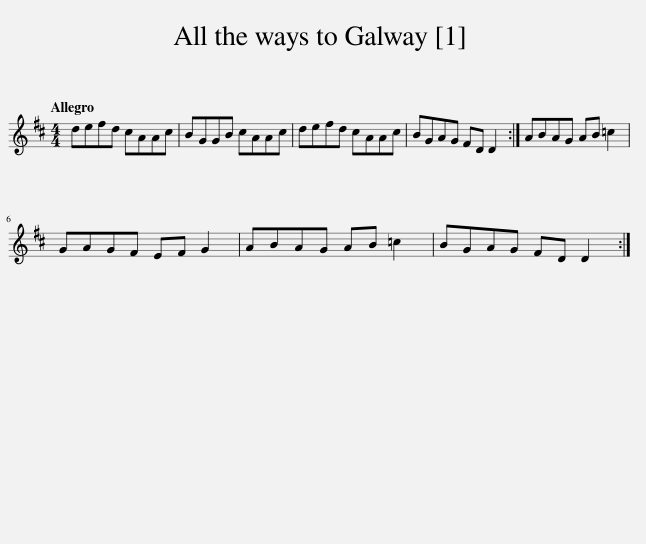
X:1
L:1/8
Q:1/4=120
M:4/4
I:linebreak $
K:D
V:1 treble
V:1
 defd cAAc | BGGB cAAc | defd cAAc | BGAG FD D2 :| ABAG AB =c2 |$ %5
 GAGF EF G2 | ABAG AB =c2 | BGAG FD D2 :| %8
